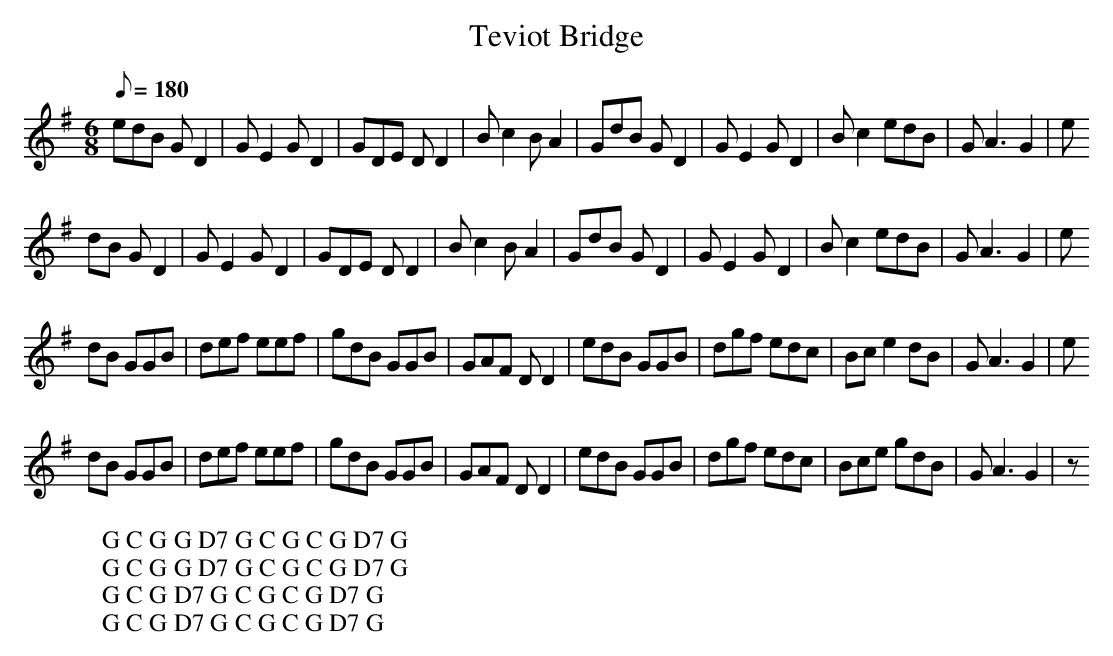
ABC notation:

X:1
T:Teviot Bridge
M:6/8
L:1/8
Q:180
K:G
edB GD2|GE2 GD2|GDE DD2|Bc2 BA2|GdB GD2|GE2 GD2|Bc2 edB|GA3G2|e
W:G C G G D7 G C G C G D7 G
dB GD2|GE2 GD2|GDE DD2|Bc2 BA2|GdB GD2|GE2 GD2|Bc2 edB|GA3G2|e
W:G C G G D7 G C G C G D7 G
dB GGB|def eef|gdB GGB|GAF DD2|edB GGB|dgf edc|Bce2dB|GA3G2|e
W:G C G D7 G C G C G D7 G
dB GGB|def eef|gdB GGB|GAF DD2|edB GGB|dgf edc|Bce gdB|GA3G2|z
W:G C G D7 G C G C G D7 G
